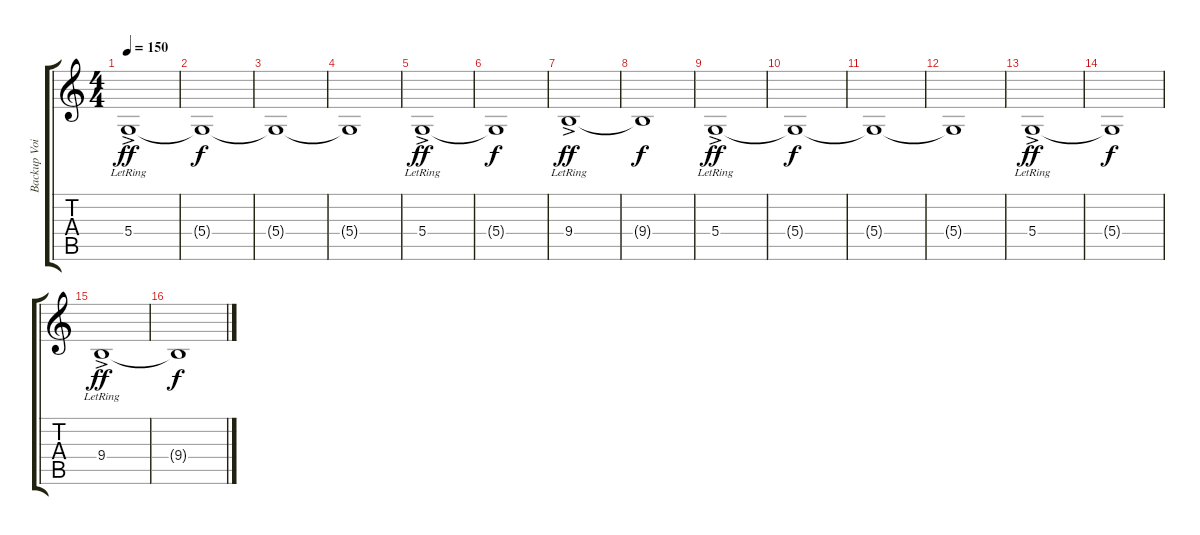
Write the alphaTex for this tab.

\track ("Backup Voice" "Backup Voi") {instrument pad2warm}
\staff {score tabs}
\tuning (E4 B3 G3 D3 A2 E2) {hide}
\ts (4 4)
\tempo 150
\clef g2
\ks c
5.4{ac lr}.1{dy ff} |
5.4{t}.1{dy f} |
5.4{t}.1 |
5.4{t}.1 |
5.4{ac lr}.1{dy ff} |
5.4{t}.1{dy f} |
9.4{ac lr}.1{dy ff} |
9.4{t}.1{dy f} |
5.4{ac lr}.1{dy ff} |
5.4{t}.1{dy f} |
5.4{t}.1 |
5.4{t}.1 |
5.4{ac lr}.1{dy ff} |
5.4{t}.1{dy f} |
9.4{ac lr}.1{dy ff} |
9.4{t}.1{dy f}
